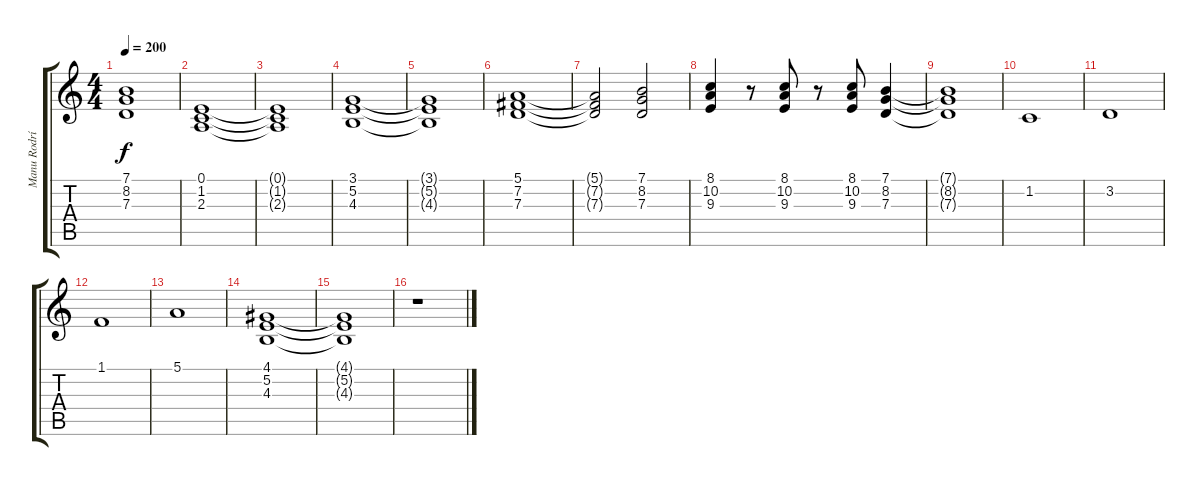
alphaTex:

\track ("Manu Rodríguez" "Manu Rodrí") {instrument stringensemble1}
\staff {score tabs}
\tuning (E4 B3 G3 D3 A2 E2) {hide}
\ts (4 4)
\tempo 200
\clef g2
\ks c
(7.1{t} 8.2{t} 7.3{t}).1{dy f} |
(0.1 1.2 2.3).1 |
(0.1{t} 1.2{t} 2.3{t}).1 |
(3.1 5.2 4.3).1 |
(3.1{t} 5.2{t} 4.3{t}).1 |
(5.1 7.2 7.3).1 |
(5.1{t} 7.2{t} 7.3{t}).2 (7.1 8.2 7.3).2 |
(8.1 10.2 9.3).4 r.8 (8.1 10.2 9.3).8 r.8 (8.1 10.2 9.3).8 (7.1 8.2 7.3).4 |
(7.1{t} 8.2{t} 7.3{t}).1 |
1.2.1 |
3.2.1 |
1.1.1 |
5.1.1 |
(4.1 5.2 4.3).1 |
(4.1{t} 5.2{t} 4.3{t}).1 |
r.1
